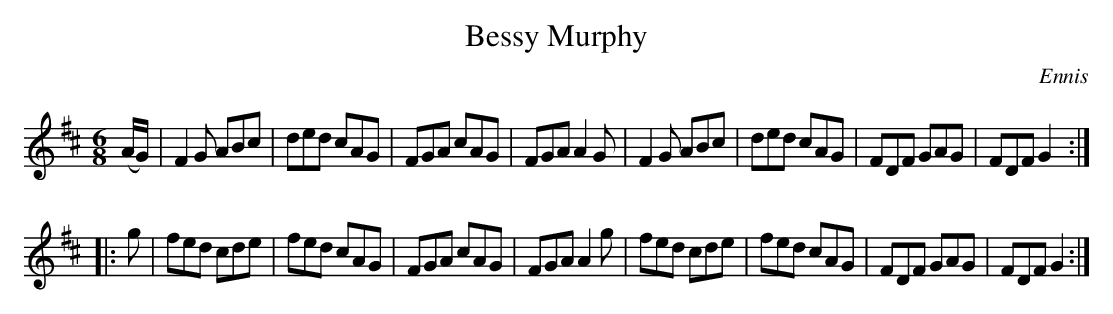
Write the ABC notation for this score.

X:1
T: Bessy Murphy
O: Ennis
M: 6/8
L: 1/8
K: D
(A/G/) |\
F2G ABc | ded cAG | FGA cAG | FGA A2G |\
F2G ABc | ded cAG | FDF GAG | FDF G2 :|
|: g |\
fed cde | fed cAG | FGA cAG | FGA A2g |\
fed cde | fed cAG | FDF GAG | FDF G2 :|
